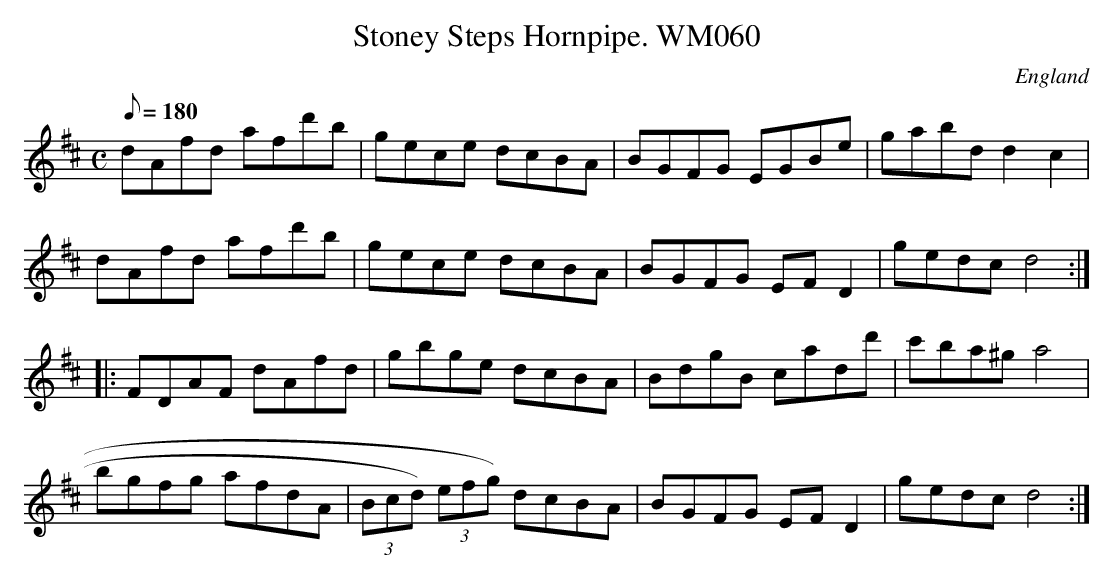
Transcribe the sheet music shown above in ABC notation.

X:1
T:Stoney Steps Hornpipe. WM060
M:C
L:1/8
Q:180
O:England
K:D
dAfd afd'b|gece dcBA|BGFG EGBe|gabd d2-c2|!
dAfd afd'b|gece dcBA|BGFG EFD2|gedcd4:|!
|:FDAF dAfd|gbge dcBA|BdgB cadd'|c'ba^ga4|!
bgfg afdA|(3Bcd) (3efg) dcBA|BGFG EFD2|gedcd4:|]
